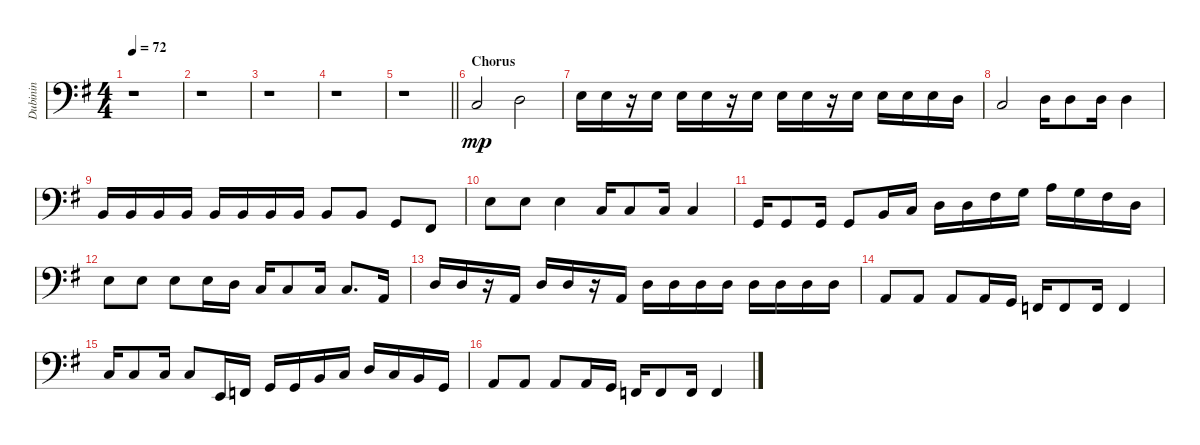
\track ("Dubinin" "Dubinin") {instrument electricbasspick}
\staff {score}
\tuning (G2 D2 A1 E1) {hide}
\ts (4 4)
\tempo 72
\clef f4
\ks eminor
r.1{dy f} |
r.1 |
r.1 |
r.1 |
\barLineRight lightlight
r.1 |
\section ("" "Chorus")
3.3.2{dy mp} 0.2.2 |
2.2.16 2.2.16 r.16 2.2.16 2.2.16 2.2.16 r.16 2.2.16 2.2.16 2.2.16 r.16 2.2.16 2.2.16 2.2.16 2.2.16 0.2.16 |
3.3.2 0.2.16 0.2.8 0.2.16 0.2.4 |
2.3.16 2.3.16 2.3.16 2.3.16 2.3.16 2.3.16 2.3.16 2.3.16 2.3.8 2.3.8 3.4.8 2.4.8 |
2.2.8 2.2.8 2.2.4 3.3.16 3.3.8 3.3.16 3.3.4 |
3.4.16 3.4.8 3.4.16 3.4.8 2.3.16 3.3.16 0.2.16 0.2.16 4.2.16 0.1.16 2.1.16 0.1.16 4.2.16 0.2.16 |
2.2.8 2.2.8 2.2.8 2.2.16 0.2.16 3.3.16 3.3.8 3.3.16 3.3.8{d} 0.3.16 |
0.2.16 0.2.16 r.16 0.3.16 0.2.16 0.2.16 r.16 0.3.16 0.2.16 0.2.16 0.2.16 0.2.16 0.2.16 0.2.16 0.2.16 0.2.16 |
0.3.8 0.3.8 0.3.8 0.3.16 3.4.16 1.4.16 1.4.8 1.4.16 1.4.4 |
3.3.16 3.3.8 3.3.16 3.3.8 0.4.16 1.4.16 3.4.16 3.4.16 2.3.16 3.3.16 0.2.16 3.3.16 2.3.16 3.4.16 |
0.3.8 0.3.8 0.3.8 0.3.16 3.4.16 1.4.16 1.4.8 1.4.16 1.4.4
